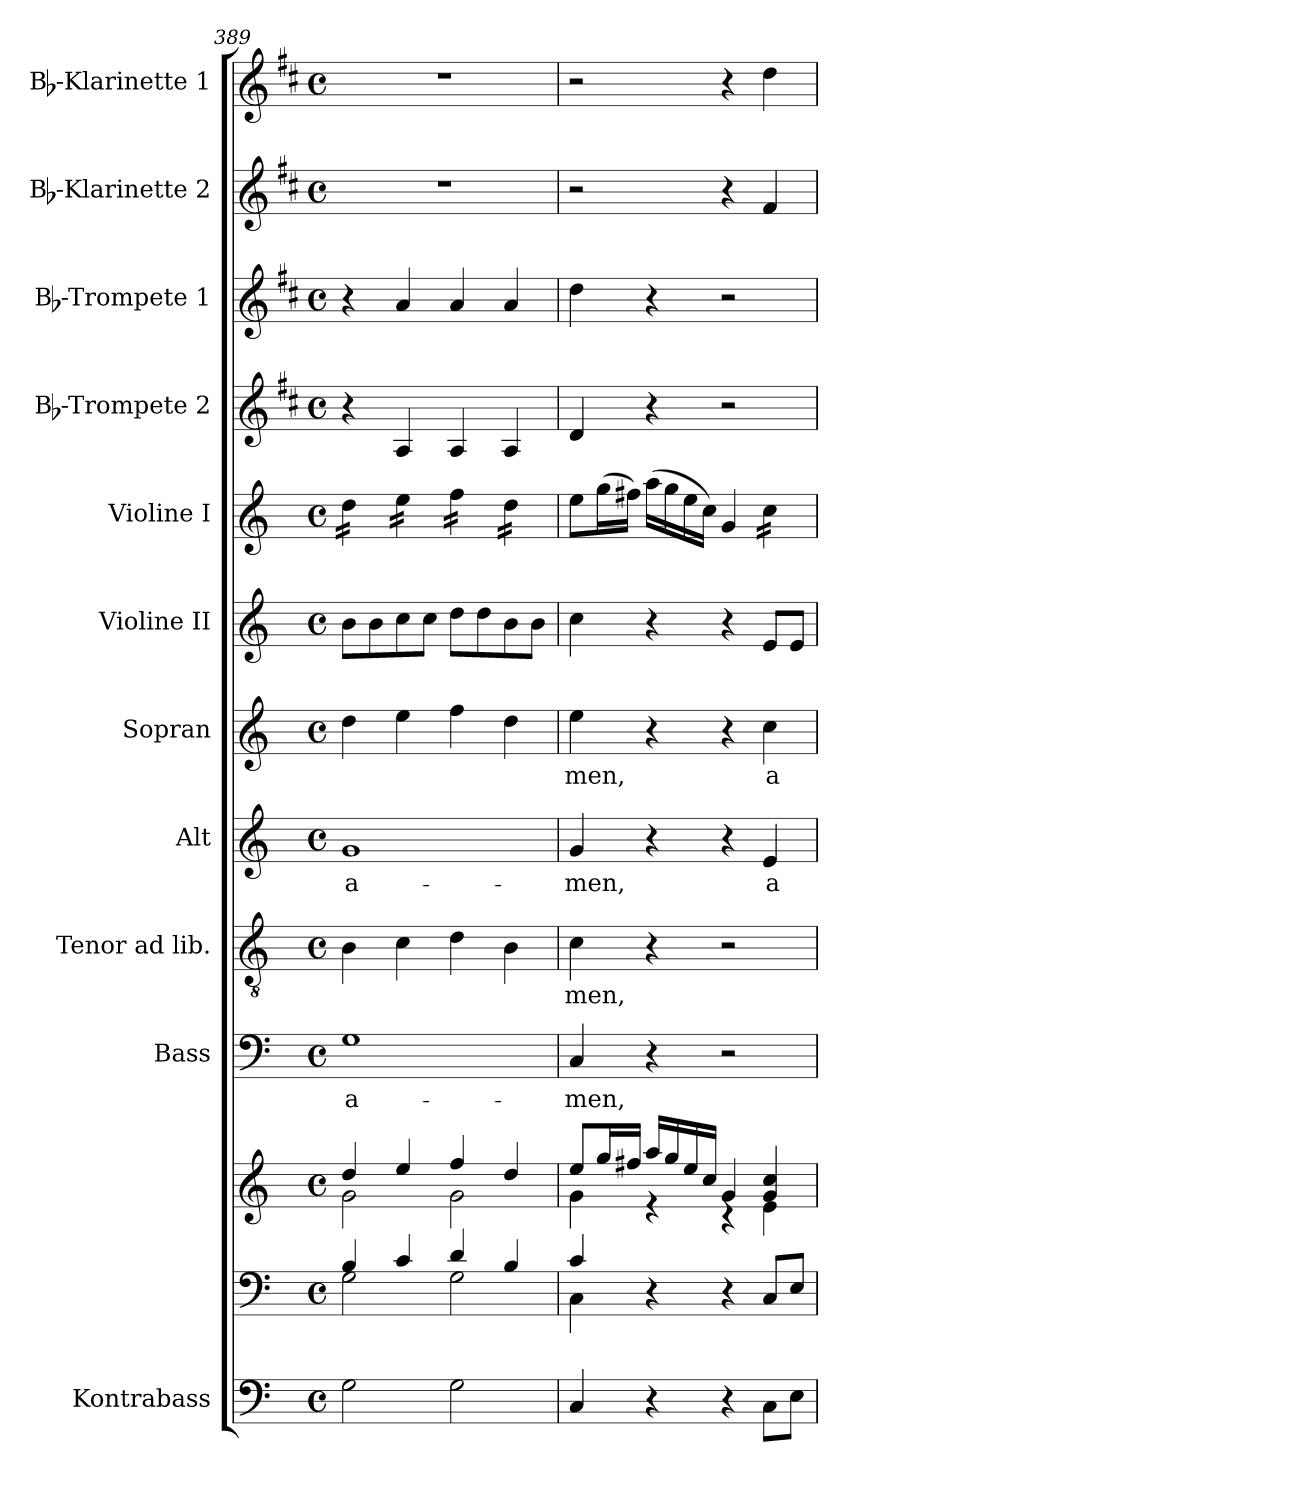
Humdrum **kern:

**kern	**kern	**kern	**kern	**text	**kern	**text	**kern	**text	**kern	**text	**kern	**kern	**kern	**kern	**kern	**kern
*part12	*part11	*part11	*part10	*part10	*part9	*part9	*part8	*part8	*part7	*part7	*part6	*part5	*part4	*part3	*part2	*part1
*staff13	*staff12	*staff11	*staff10	*staff10	*staff9	*staff9	*staff8	*staff8	*staff7	*staff7	*staff6	*staff5	*staff4	*staff3	*staff2	*staff1
*I"Kontrabass	*	*	*I"Bass	*	*I"Tenor ad lib.	*	*I"Alt	*	*I"Sopran	*	*I"Violine II	*I"Violine I	*I"Bb-Trompete 2	*I"Bb-Trompete 1	*I"Bb-Klarinette 2	*I"Bb-Klarinette 1
*I'Kb.	*	*	*I'B.	*	*I'T.	*	*I'A.	*	*I'S.	*	*I'Vl. II	*I'Vl. I	*I'Bb Trp. 2	*I'Bb Trp. 1	*I'Bb Kl. 2	*I'Bb Kl. 1
!!LO:PB:g=z
*clefF4	*clefF4	*clefG2	*clefF4	*	*clefGv2	*	*clefG2	*	*clefG2	*	*clefG2	*clefG2	*clefG2	*clefG2	*clefG2	*clefG2
*ITrd7c12	*	*	*	*	*	*	*	*	*	*	*	*	*ITrd1c2	*ITrd1c2	*ITrd1c2	*ITrd1c2
*k[]	*k[]	*k[]	*k[]	*	*k[]	*	*k[]	*	*k[]	*	*k[]	*k[]	*k[]	*k[]	*k[]	*k[]
*C:	*C:	*C:	*C:	*	*C:	*	*C:	*	*C:	*	*C:	*C:	*C:	*C:	*C:	*C:
*M4/4	*M4/4	*M4/4	*M4/4	*	*M4/4	*	*M4/4	*	*M4/4	*	*M4/4	*M4/4	*M4/4	*M4/4	*M4/4	*M4/4
*met(c)	*met(c)	*met(c)	*met(c)	*	*met(c)	*	*met(c)	*	*met(c)	*	*met(c)	*met(c)	*met(c)	*met(c)	*met(c)	*met(c)
=389	=389	=389	=389	=389	=389	=389	=389	=389	=389	=389	=389	=389	=389	=389	=389	=389
*	*^	*^	*	*	*	*	*	*	*	*	*	*	*	*	*	*
!	!	!	!	!	!	!LO:LY:b	!	!	!	!LO:LY:b	!	!	!	!	!	!	!	!
*	*	*	*	*	*	*	*	*	*	*	*	*	*	*tremolo	*	*	*	*
2GG\	4B/	2G\	4dd/	2g\	1G	a-	4B\	.	1g	a-	4dd\	.	8b\L	16dd\LL	4r	4r	1r	1r
.	.	.	.	.	.	.	.	.	.	.	.	.	.	16dd\	.	.	.	.
.	.	.	.	.	.	.	.	.	.	.	.	.	8b\	16dd\	.	.	.	.
.	.	.	.	.	.	.	.	.	.	.	.	.	.	16dd\JJ	.	.	.	.
.	4c/	.	4ee/	.	.	.	4c\	.	.	.	4ee\	.	8cc\	16ee\LL	4G/	4g/	.	.
.	.	.	.	.	.	.	.	.	.	.	.	.	.	16ee\	.	.	.	.
.	.	.	.	.	.	.	.	.	.	.	.	.	8cc\J	16ee\	.	.	.	.
.	.	.	.	.	.	.	.	.	.	.	.	.	.	16ee\JJ	.	.	.	.
2GG\	4d/	2G\	4ff/	2g\	.	.	4d\	.	.	.	4ff\	.	8dd\L	16ff\LL	4G/	4g/	.	.
.	.	.	.	.	.	.	.	.	.	.	.	.	.	16ff\	.	.	.	.
.	.	.	.	.	.	.	.	.	.	.	.	.	8dd\	16ff\	.	.	.	.
.	.	.	.	.	.	.	.	.	.	.	.	.	.	16ff\JJ	.	.	.	.
.	4B/	.	4dd/	.	.	.	4B\	.	.	.	4dd\	.	8b\	16dd\LL	4G/	4g/	.	.
.	.	.	.	.	.	.	.	.	.	.	.	.	.	16dd\	.	.	.	.
.	.	.	.	.	.	.	.	.	.	.	.	.	8b\J	16dd\	.	.	.	.
.	.	.	.	.	.	.	.	.	.	.	.	.	.	16dd\JJ	.	.	.	.
*	*	*	*	*	*	*	*	*	*	*	*	*	*	*Xtremolo	*	*	*	*
=390	=390	=390	=390	=390	=390	=390	=390	=390	=390	=390	=390	=390	=390	=390	=390	=390	=390	=390
!	!	!	!	!	!	!LO:LY:b	!	!LO:LY:b	!	!LO:LY:b	!	!LO:LY:b	!	!	!	!	!	!
4CC/	4c/	4C\	8ee/L	4g\	4C/	-men,	4c\	-men,	4g/	-men,	4ee\	-men,	4cc\	8ee\L	4c/	4cc\	2r	2r
.	.	.	16gg/L	.	.	.	.	.	.	.	.	.	.	(>16gg\L	.	.	.	.
.	.	.	16ff#X/JJ	.	.	.	.	.	.	.	.	.	.	16ff#X\JJ)	.	.	.	.
4r	4r	2.ryy	16aa/LL	4re	4r	.	4r	.	4r	.	4r	.	4r	(>16aa\LL	4r	4r	.	.
.	.	.	16gg/	.	.	.	.	.	.	.	.	.	.	16gg\	.	.	.	.
.	.	.	16ee/	.	.	.	.	.	.	.	.	.	.	16ee\	.	.	.	.
.	.	.	16cc/JJ	.	.	.	.	.	.	.	.	.	.	16cc\JJ)	.	.	.	.
4r	4r	.	4g/	4rB	2r	.	2r	.	4r	.	4r	.	4r	4g/	2r	2r	4r	4r
!	!	!	!	!	!	!	!	!	!	!LO:LY:b	!	!LO:LY:b	!	!	!	!	!	!
*	*	*	*	*	*	*	*	*	*	*	*	*	*	*tremolo	*	*	*	*
8CC\L	8C/L	.	4g/ 4cc/	4e\	.	.	.	.	4e/	a-	4cc\	a-	8e/L	16cc\LL	.	.	4e/	4cc\
.	.	.	.	.	.	.	.	.	.	.	.	.	.	16cc\	.	.	.	.
8EE\J	8E/J	.	.	.	.	.	.	.	.	.	.	.	8e/J	16cc\	.	.	.	.
.	.	.	.	.	.	.	.	.	.	.	.	.	.	16cc\JJ	.	.	.	.
*	*	*	*	*	*	*	*	*	*	*	*	*	*	*Xtremolo	*	*	*	*
*	*v	*v	*	*	*	*	*	*	*	*	*	*	*	*	*	*	*	*
*	*	*v	*v	*	*	*	*	*	*	*	*	*	*	*	*	*	*
=	=	=	=	=	=	=	=	=	=	=	=	=	=	=	=	=
*-	*-	*-	*-	*-	*-	*-	*-	*-	*-	*-	*-	*-	*-	*-	*-	*-
